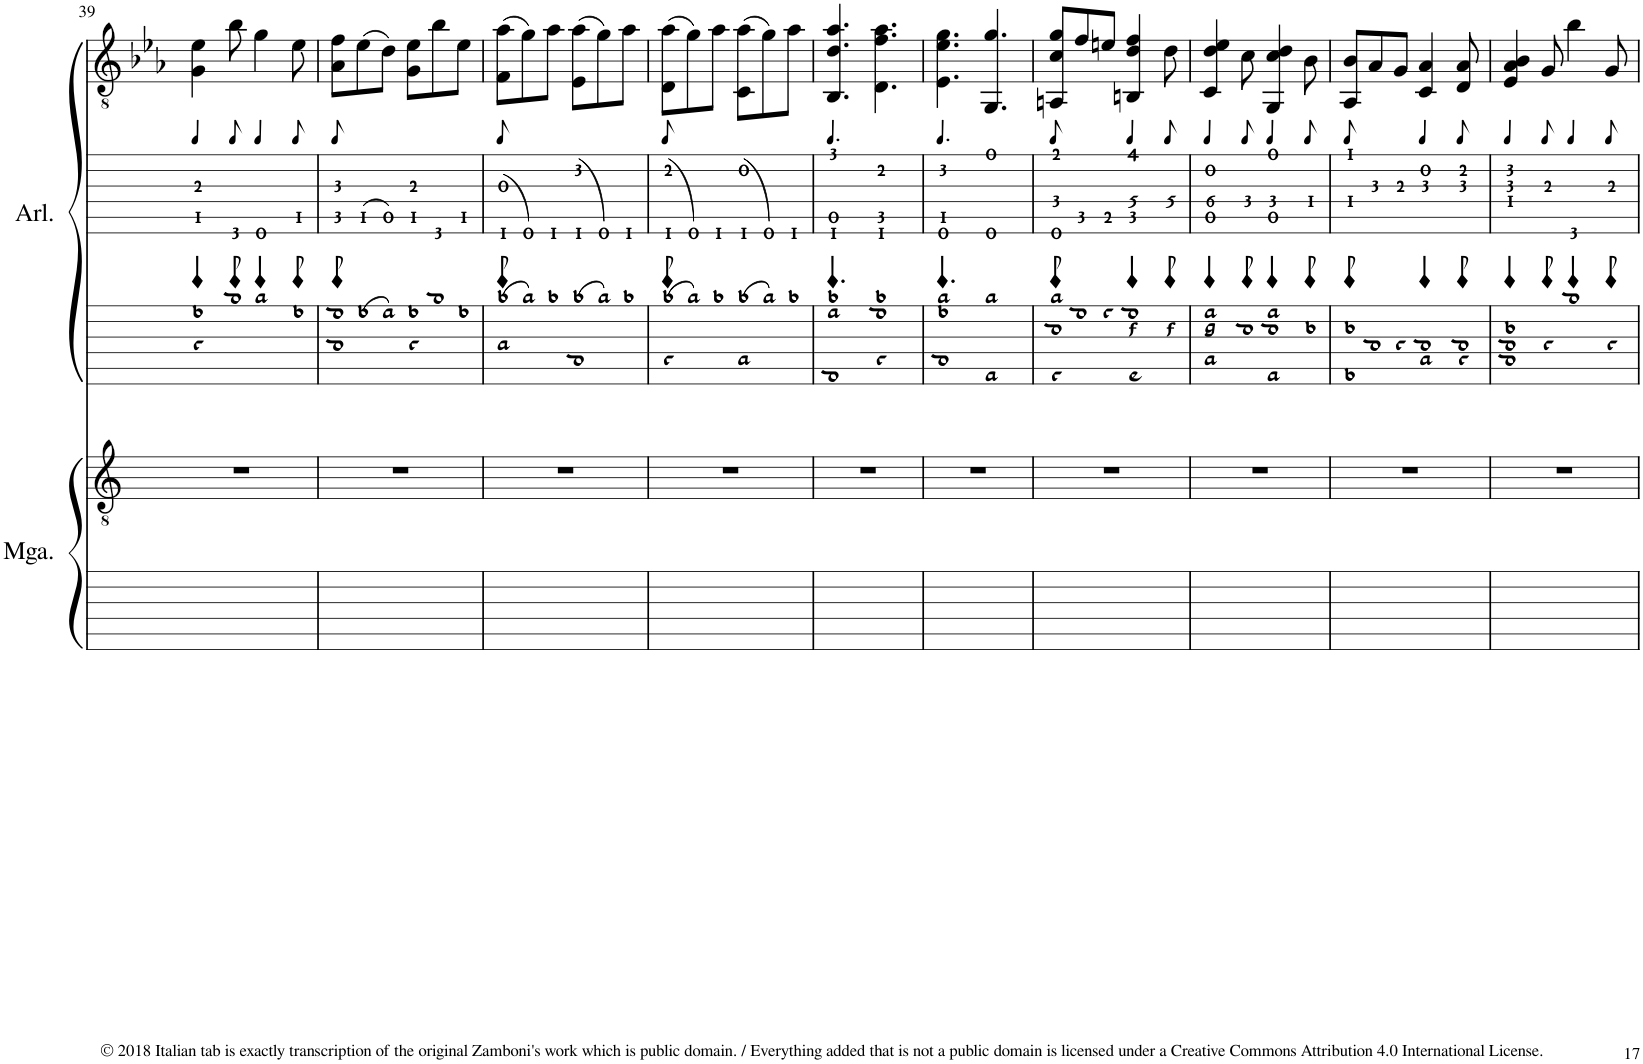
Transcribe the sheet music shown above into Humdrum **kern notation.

**kern	**kern	**kern	**kern	**kern
*part2	*part2	*part1	*part1	*part1
*staff5	*staff4	*staff3	*staff2	*staff1
*I"Modern guitar arr.	*	*I"Archlute	*	*
*I'Mga.	*	*I'Arl.	*	*
!!LO:PB:g=z
*	*clefGv2	*	*	*clefGv2
*k[b-e-a-]	*	*k[b-e-a-]	*k[b-e-a-]	*k[b-e-a-]
*M6/8	*M6/8	*M6/8	*M6/8	*M6/8
=39	=39	=39	=39	=39
2.r	2.r	4G 4e-	4G 4e-	4G\ 4e-\
.	.	8b-	8b-	8b-\
.	.	4g	4g	4g\
.	.	8e-	8e-	8e-\
=40	=40	=40	=40	=40
2.r	2.r	8A-\ 8f\L	8A-\ 8f\L	8A-\ 8f\L
.	.	8e-	8e-	(8e-\
.	.	8dJ	8dJ	8d\J)
.	.	8G\ 8e-\L	8G\ 8e-\L	8G\ 8e-\L
.	.	8b-	8b-	8b-\
.	.	8e-J	8e-J	8e-\J
=41	=41	=41	=41	=41
2.r	2.r	8F\ 8a-\L	8F\ 8a-\L	(8F\ 8a-\L
.	.	8g	8g	8g\)
.	.	8a-J	8a-J	8a-\J
.	.	8E-\ 8a-\L	8E-\ 8a-\L	(8E-\ 8a-\L
.	.	8g	8g	8g\)
.	.	8a-J	8a-J	8a-\J
=42	=42	=42	=42	=42
2.r	2.r	8D\ 8a-\L	8D\ 8a-\L	(8D\ 8a-\L
.	.	8g	8g	8g\)
.	.	8a-J	8a-J	8a-\J
.	.	8C\ 8a-\L	8C\ 8a-\L	(8C\ 8a-\L
.	.	8g	8g	8g\)
.	.	8a-J	8a-J	8a-\J
=43	=43	=43	=43	=43
2.r	2.r	4.BB- 4.d 4.a-	4.BB- 4.d 4.a-	4.BB-/ 4.d/ 4.a-/
.	.	4.D 4.f 4.a-	4.D 4.f 4.a-	4.D\ 4.f\ 4.a-\
=44	=44	=44	=44	=44
2.r	2.r	4.E- 4.e- 4.g	4.E- 4.e- 4.g	4.E-\ 4.e-\ 4.g\
.	.	4.GG 4.g	4.GG 4.g	4.GG/ 4.g/
=45	=45	=45	=45	=45
2.r	2.r	8AAn\ 8c\ 8g\L	8AAn\ 8c\ 8g\L	8AAn/ 8c/ 8g/L
.	.	8f	8f	8f/
.	.	8enJ	8enJ	8en/J
.	.	4BBn 4d 4f	4BBn 4d 4f	4BBn/ 4d/ 4f/
.	.	8d	8d	8d\
=46	=46	=46	=46	=46
2.r	2.r	4C 4e- 4d	4C 4e- 4d	4C/ 4d/ 4e-/
.	.	8c	8c	8c\
.	.	4GG 4c 4d	4GG 4c 4d	4GG/ 4c/ 4d/
.	.	8B-	8B-	8B-\
=47	=47	=47	=47	=47
2.r	2.r	8AA-\ 8B-\L	8AA-\ 8B-\L	8AA-/ 8B-/L
.	.	8A-	8A-	8A-/
.	.	8GJ	8GJ	8G/J
.	.	4C 4A-	4C 4A-	4C/ 4A-/
.	.	8D 8A-	8D 8A-	8D/ 8A-/
=48	=48	=48	=48	=48
2.r	2.r	4E- 4A- 4B-	4E- 4A- 4B-	4E-/ 4A-/ 4B-/
.	.	8G	8G	8G/
.	.	4b-	4b-	4b-\
.	.	8G	8G	8G/
=	=	=	=	=
*-	*-	*-	*-	*-
